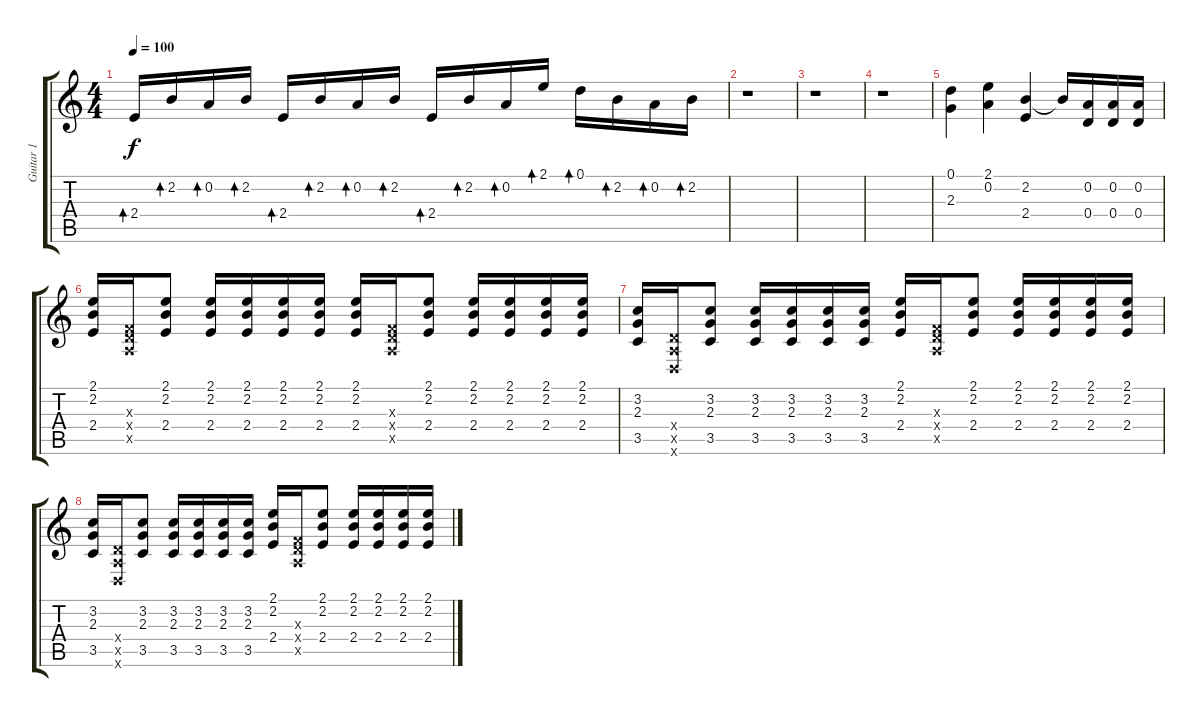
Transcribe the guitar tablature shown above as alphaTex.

\track ("Guitar 1" "Guitar 1") {instrument distortionguitar}
\staff {score tabs}
\tuning (D4 A3 F3 D3 A2 D2) {hide}
\ts (4 4)
\tempo 100
\clef g2
\ks c
2.4.16{bd 30 dy f} 2.2.16{bd 30} 0.2.16{bd 30} 2.2.16{bd 30} 2.4.16{bd 30} 2.2.16{bd 30} 0.2.16{bd 30} 2.2.16{bd 30} 2.4.16{bd 30} 2.2.16{bd 30} 0.2.16{bd 30} 2.1.16{bd 30} 0.1.16{bd 30} 2.2.16{bd 30} 0.2.16{bd 30} 2.2.16{bd 30} |
r.1 |
r.1 |
r.1 |
(0.1 2.3).4 (2.1 0.2).4 (2.2 2.4).4 2.2{t}.16 (0.2 0.4).16 (0.2 0.4).16 (0.2 0.4).16 |
(2.1 2.2 2.4).16 (0.3{x} 0.4{x} 0.5{x}).16 (2.1 2.2 2.4).8 (2.1 2.2 2.4).16 (2.1 2.2 2.4).16 (2.1 2.2 2.4).16 (2.1 2.2 2.4).16 (2.1 2.2 2.4).16 (0.3{x} 0.4{x} 0.5{x}).16 (2.1 2.2 2.4).8 (2.1 2.2 2.4).16 (2.1 2.2 2.4).16 (2.1 2.2 2.4).16 (2.1 2.2 2.4).16 |
(3.2 2.3 3.5).16 (0.4{x} 0.5{x} 0.6{x}).16 (3.2 2.3 3.5).8 (3.2 2.3 3.5).16 (3.2 2.3 3.5).16 (3.2 2.3 3.5).16 (3.2 2.3 3.5).16 (2.1 2.2 2.4).16 (0.3{x} 0.4{x} 0.5{x}).16 (2.1 2.2 2.4).8 (2.1 2.2 2.4).16 (2.1 2.2 2.4).16 (2.1 2.2 2.4).16 (2.1 2.2 2.4).16 |
(3.2 2.3 3.5).16 (0.4{x} 0.5{x} 0.6{x}).16 (3.2 2.3 3.5).8 (3.2 2.3 3.5).16 (3.2 2.3 3.5).16 (3.2 2.3 3.5).16 (3.2 2.3 3.5).16 (2.1 2.2 2.4).16 (0.3{x} 0.4{x} 0.5{x}).16 (2.1 2.2 2.4).8 (2.1 2.2 2.4).16 (2.1 2.2 2.4).16 (2.1 2.2 2.4).16 (2.1 2.2 2.4).16
